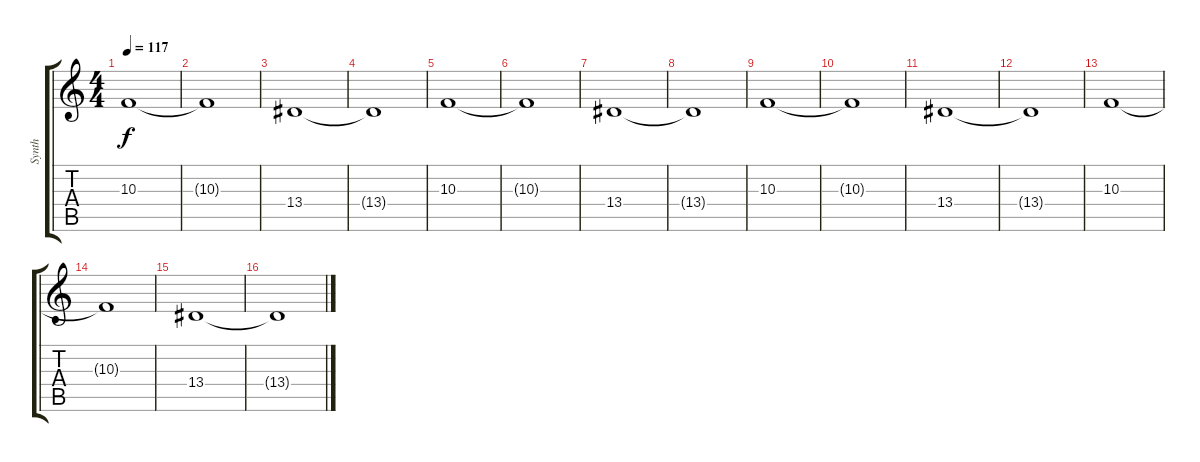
\track ("Synth" "Synth") {instrument pad4choir}
\staff {score tabs}
\tuning (E4 B3 G3 D3 A2 E2) {hide}
\ts (4 4)
\tempo 117
\clef g2
\ks c
10.3.1{dy f volume 7} |
10.3{t}.1{volume 3} |
13.4.1{volume 7} |
13.4{t}.1{volume 3} |
10.3.1{volume 7} |
10.3{t}.1{volume 3} |
13.4.1{volume 7} |
13.4{t}.1{volume 3} |
10.3.1{volume 7} |
10.3{t}.1{volume 3} |
13.4.1{volume 7} |
13.4{t}.1{volume 3} |
10.3.1{volume 7} |
10.3{t}.1{volume 3} |
13.4.1{volume 7} |
13.4{t}.1{volume 3}
